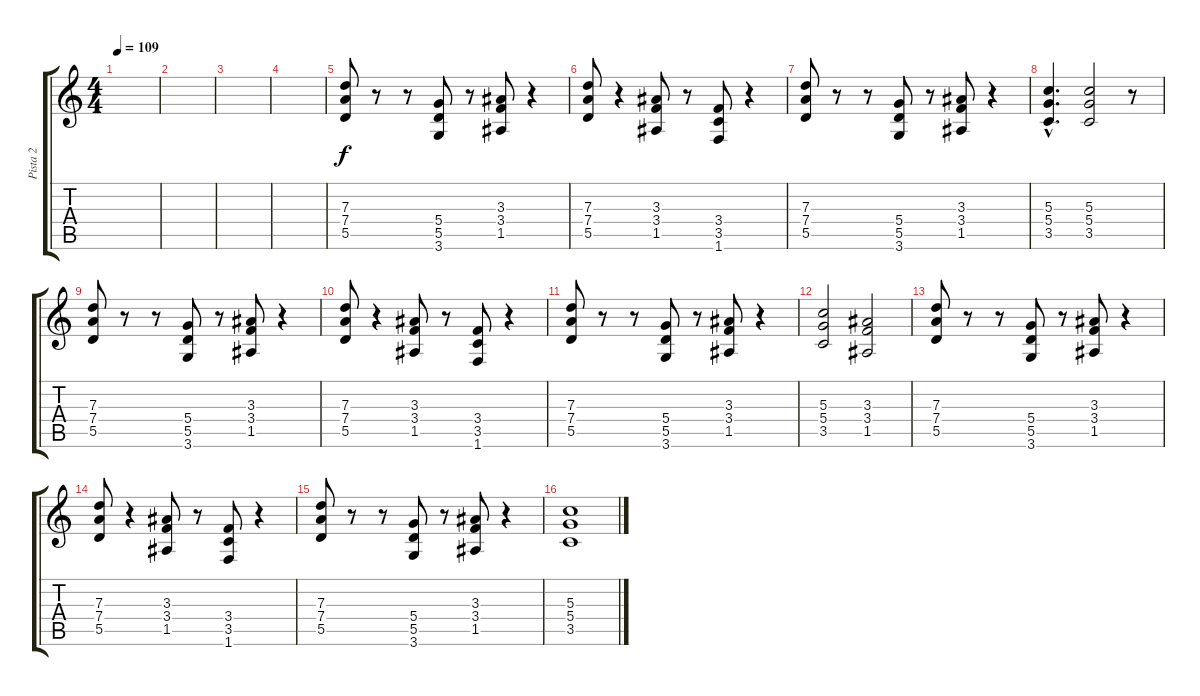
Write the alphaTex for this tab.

\track ("Pista 2" "Pista 2") {instrument distortionguitar}
\staff {score tabs}
\tuning (E4 B3 G3 D3 A2 E2) {hide}
\ts (4 4)
\tempo 109
\clef g2
\ks c
|
|
|
|
(7.3 7.4 5.5).8 r.8 r.8 (5.4 5.5 3.6).8 r.8 (3.3 3.4 1.5).8 r.4 |
(7.3 7.4 5.5).8 r.4 (3.3 3.4 1.5).8 r.8 (3.4 3.5 1.6).8 r.4 |
(7.3 7.4 5.5).8 r.8 r.8 (5.4 5.5 3.6).8 r.8 (3.3 3.4 1.5).8 r.4 |
(5.3{hac} 5.4{hac} 3.5{hac}).4{d} (5.3 5.4 3.5).2 r.8 |
(7.3 7.4 5.5).8 r.8 r.8 (5.4 5.5 3.6).8 r.8 (3.3 3.4 1.5).8 r.4 |
(7.3 7.4 5.5).8 r.4 (3.3 3.4 1.5).8 r.8 (3.4 3.5 1.6).8 r.4 |
(7.3 7.4 5.5).8 r.8 r.8 (5.4 5.5 3.6).8 r.8 (3.3 3.4 1.5).8 r.4 |
(5.3 5.4 3.5).2 (3.3 3.4 1.5).2 |
(7.3 7.4 5.5).8 r.8 r.8 (5.4 5.5 3.6).8 r.8 (3.3 3.4 1.5).8 r.4 |
(7.3 7.4 5.5).8 r.4 (3.3 3.4 1.5).8 r.8 (3.4 3.5 1.6).8 r.4 |
(7.3 7.4 5.5).8 r.8 r.8 (5.4 5.5 3.6).8 r.8 (3.3 3.4 1.5).8 r.4 |
(5.3 5.4 3.5).1
